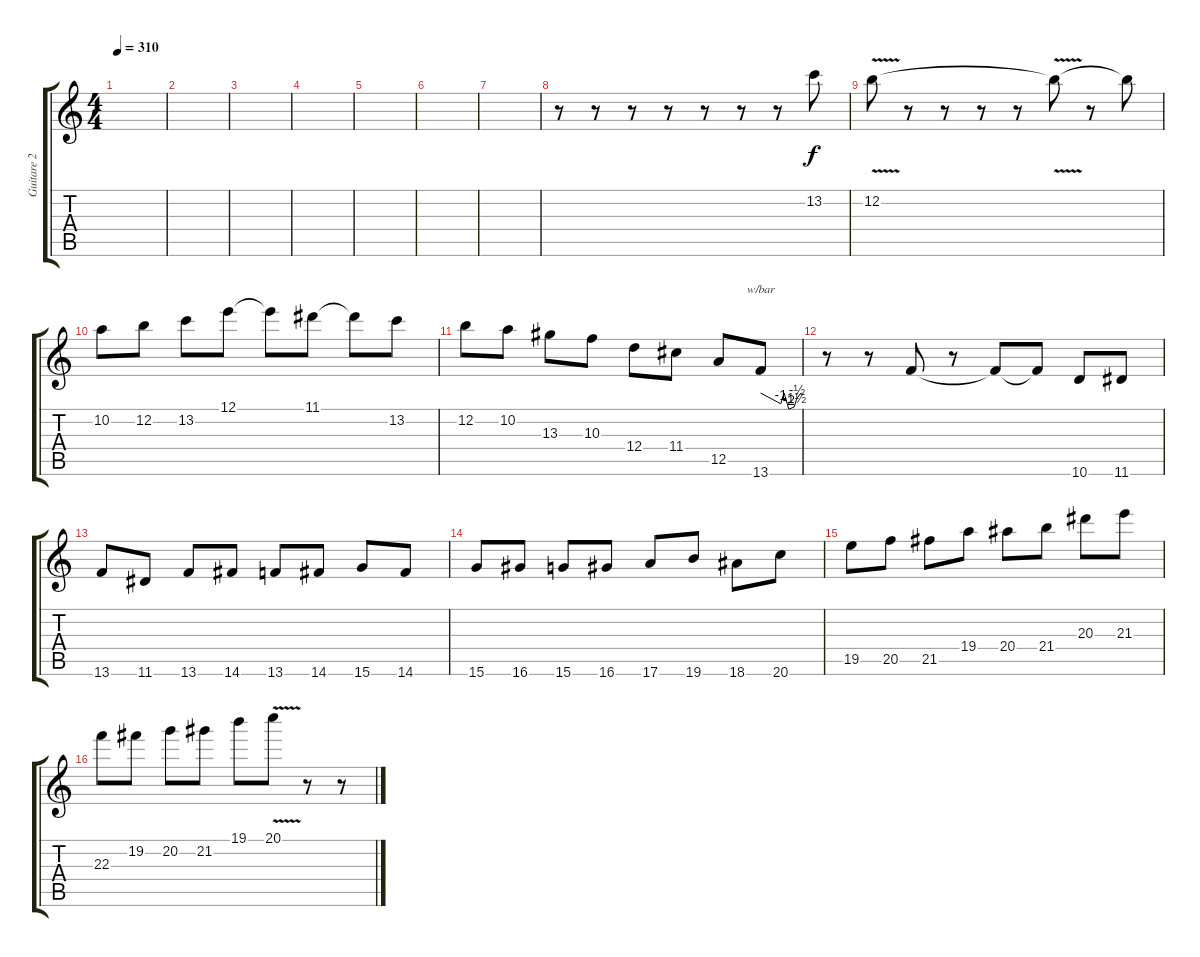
\track ("Guitare 2" "Guitare 2") {instrument distortionguitar}
\staff {score tabs}
\tuning (E4 B3 G3 D3 A2 E2) {hide}
\ts (4 4)
\tempo 310
\clef g2
\ks c
|
|
|
|
|
|
|
r.8 r.8 r.8 r.8 r.8 r.8 r.8 13.2.8 |
12.2{v}.8 r.8 r.8 r.8 r.8 12.2{t}.8 r.8 12.2{t}.8 |
10.2.8 12.2.8 13.2.8 12.1.8 12.1{t}.8 11.1.8 11.1{t}.8 13.2.8 |
12.2.8 10.2.8 13.3.8 10.3.8 12.4.8 11.4.8 12.5.8 13.6.8{tbe (custom default 0 0 30 -4 35 0 42 -8 50 -6 54 -2 60 0)} |
r.8 r.8 13.6{t}.8 r.8 13.6{t}.8 13.6{t}.8 10.6.8 11.6.8 |
13.6.8 11.6.8 13.6.8 14.6.8 13.6.8 14.6.8 15.6.8 14.6.8 |
15.6.8 16.6.8 15.6.8 16.6.8 17.6.8 19.6.8 18.6.8 20.6.8 |
19.5.8 20.5.8 21.5.8 19.4.8 20.4.8 21.4.8 20.3.8 21.3.8 |
22.3.8 19.2.8 20.2.8 21.2.8 19.1.8 20.1{v}.8 r.8 r.8
